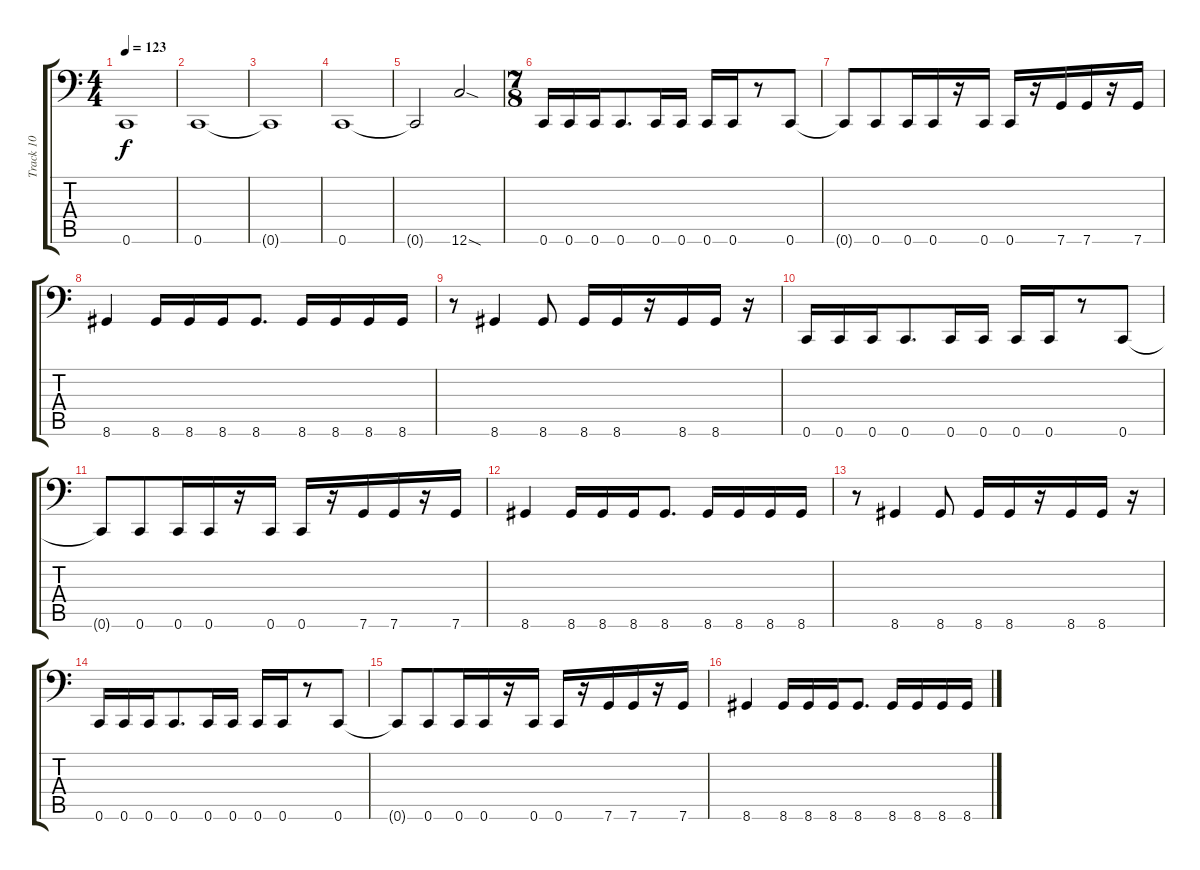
\track ("Track 10" "Track 10") {instrument electricbasspick}
\staff {score tabs}
\tuning (D3 A2 F2 C2 G1 C1) {hide}
\ts (4 4)
\tempo 123
\clef f4
\ks c
0.6{t}.1{dy f} |
0.6.1 |
0.6{t}.1 |
0.6.1 |
0.6{t}.2 12.6{sod}.2 |
\ts (7 8)
0.6.16 0.6.16 0.6.16 0.6.8{d} 0.6.16 0.6.16 0.6.16 0.6.16 r.8 0.6.8 |
0.6{t}.8 0.6.8 0.6.16 0.6.16 r.16 0.6.16 0.6.16 r.16 7.6.16 7.6.16 r.16 7.6.16 |
8.6.4 8.6.16 8.6.16 8.6.16 8.6.8{d} 8.6.16 8.6.16 8.6.16 8.6.16 |
r.8 8.6.4 8.6.8 8.6.16 8.6.16 r.16 8.6.16 8.6.16 r.16 |
0.6.16 0.6.16 0.6.16 0.6.8{d} 0.6.16 0.6.16 0.6.16 0.6.16 r.8 0.6.8 |
0.6{t}.8 0.6.8 0.6.16 0.6.16 r.16 0.6.16 0.6.16 r.16 7.6.16 7.6.16 r.16 7.6.16 |
8.6.4 8.6.16 8.6.16 8.6.16 8.6.8{d} 8.6.16 8.6.16 8.6.16 8.6.16 |
r.8 8.6.4 8.6.8 8.6.16 8.6.16 r.16 8.6.16 8.6.16 r.16 |
0.6.16 0.6.16 0.6.16 0.6.8{d} 0.6.16 0.6.16 0.6.16 0.6.16 r.8 0.6.8 |
0.6{t}.8 0.6.8 0.6.16 0.6.16 r.16 0.6.16 0.6.16 r.16 7.6.16 7.6.16 r.16 7.6.16 |
8.6.4 8.6.16 8.6.16 8.6.16 8.6.8{d} 8.6.16 8.6.16 8.6.16 8.6.16
